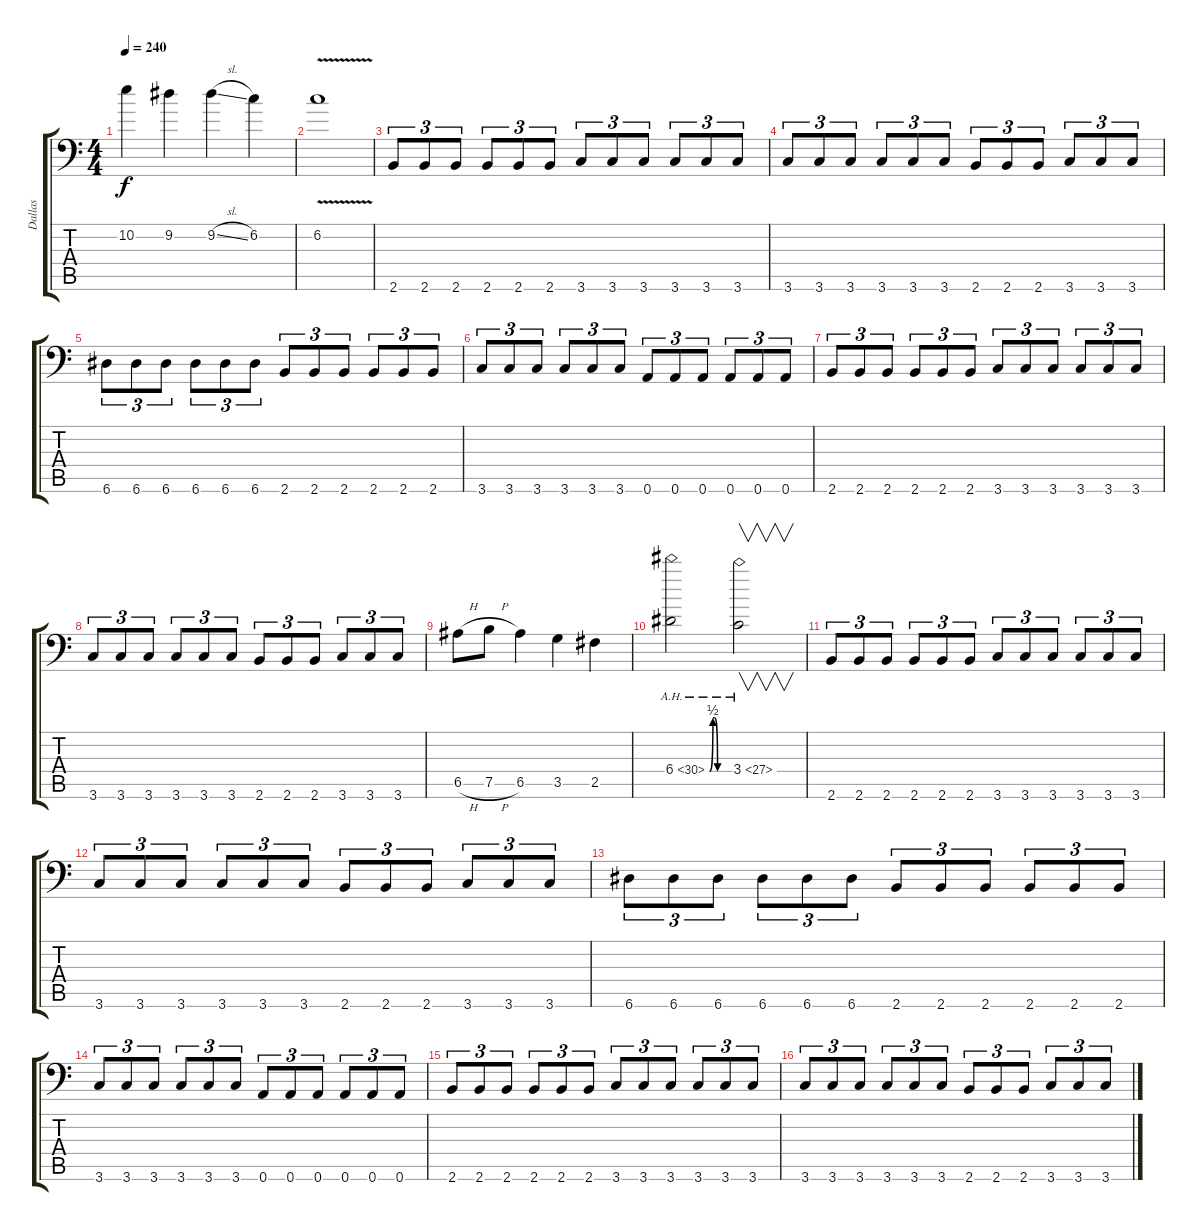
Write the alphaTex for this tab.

\track ("Dallas" "Dallas") {instrument distortionguitar}
\staff {score tabs}
\tuning (B3 Gb3 D3 A2 E2 A1) {hide}
\ts (4 4)
\tempo 240
\clef f4
\ks c
10.2.4{dy f} 9.2.4 9.2{sl}.4 6.2.4 |
6.2{v}.1 |
2.6.8{tu (3 2)} 2.6.8{tu (3 2)} 2.6.8{tu (3 2)} 2.6.8{tu (3 2)} 2.6.8{tu (3 2)} 2.6.8{tu (3 2)} 3.6.8{tu (3 2)} 3.6.8{tu (3 2)} 3.6.8{tu (3 2)} 3.6.8{tu (3 2)} 3.6.8{tu (3 2)} 3.6.8{tu (3 2)} |
3.6.8{tu (3 2)} 3.6.8{tu (3 2)} 3.6.8{tu (3 2)} 3.6.8{tu (3 2)} 3.6.8{tu (3 2)} 3.6.8{tu (3 2)} 2.6.8{tu (3 2)} 2.6.8{tu (3 2)} 2.6.8{tu (3 2)} 3.6.8{tu (3 2)} 3.6.8{tu (3 2)} 3.6.8{tu (3 2)} |
6.6.8{tu (3 2)} 6.6.8{tu (3 2)} 6.6.8{tu (3 2)} 6.6.8{tu (3 2)} 6.6.8{tu (3 2)} 6.6.8{tu (3 2)} 2.6.8{tu (3 2)} 2.6.8{tu (3 2)} 2.6.8{tu (3 2)} 2.6.8{tu (3 2)} 2.6.8{tu (3 2)} 2.6.8{tu (3 2)} |
3.6.8{tu (3 2)} 3.6.8{tu (3 2)} 3.6.8{tu (3 2)} 3.6.8{tu (3 2)} 3.6.8{tu (3 2)} 3.6.8{tu (3 2)} 0.6.8{tu (3 2)} 0.6.8{tu (3 2)} 0.6.8{tu (3 2)} 0.6.8{tu (3 2)} 0.6.8{tu (3 2)} 0.6.8{tu (3 2)} |
2.6.8{tu (3 2)} 2.6.8{tu (3 2)} 2.6.8{tu (3 2)} 2.6.8{tu (3 2)} 2.6.8{tu (3 2)} 2.6.8{tu (3 2)} 3.6.8{tu (3 2)} 3.6.8{tu (3 2)} 3.6.8{tu (3 2)} 3.6.8{tu (3 2)} 3.6.8{tu (3 2)} 3.6.8{tu (3 2)} |
3.6.8{tu (3 2)} 3.6.8{tu (3 2)} 3.6.8{tu (3 2)} 3.6.8{tu (3 2)} 3.6.8{tu (3 2)} 3.6.8{tu (3 2)} 2.6.8{tu (3 2)} 2.6.8{tu (3 2)} 2.6.8{tu (3 2)} 3.6.8{tu (3 2)} 3.6.8{tu (3 2)} 3.6.8{tu (3 2)} |
6.5{h}.8 7.5{h}.8 6.5.4 3.5.4 2.5.4 |
6.4{be (custom 0 0 10 2 15 2 24 0 41 0 60 0) ah 24}.2 3.4{ah 24}.2{v} |
2.6.8{tu (3 2)} 2.6.8{tu (3 2)} 2.6.8{tu (3 2)} 2.6.8{tu (3 2)} 2.6.8{tu (3 2)} 2.6.8{tu (3 2)} 3.6.8{tu (3 2)} 3.6.8{tu (3 2)} 3.6.8{tu (3 2)} 3.6.8{tu (3 2)} 3.6.8{tu (3 2)} 3.6.8{tu (3 2)} |
3.6.8{tu (3 2)} 3.6.8{tu (3 2)} 3.6.8{tu (3 2)} 3.6.8{tu (3 2)} 3.6.8{tu (3 2)} 3.6.8{tu (3 2)} 2.6.8{tu (3 2)} 2.6.8{tu (3 2)} 2.6.8{tu (3 2)} 3.6.8{tu (3 2)} 3.6.8{tu (3 2)} 3.6.8{tu (3 2)} |
6.6.8{tu (3 2)} 6.6.8{tu (3 2)} 6.6.8{tu (3 2)} 6.6.8{tu (3 2)} 6.6.8{tu (3 2)} 6.6.8{tu (3 2)} 2.6.8{tu (3 2)} 2.6.8{tu (3 2)} 2.6.8{tu (3 2)} 2.6.8{tu (3 2)} 2.6.8{tu (3 2)} 2.6.8{tu (3 2)} |
3.6.8{tu (3 2)} 3.6.8{tu (3 2)} 3.6.8{tu (3 2)} 3.6.8{tu (3 2)} 3.6.8{tu (3 2)} 3.6.8{tu (3 2)} 0.6.8{tu (3 2)} 0.6.8{tu (3 2)} 0.6.8{tu (3 2)} 0.6.8{tu (3 2)} 0.6.8{tu (3 2)} 0.6.8{tu (3 2)} |
2.6.8{tu (3 2)} 2.6.8{tu (3 2)} 2.6.8{tu (3 2)} 2.6.8{tu (3 2)} 2.6.8{tu (3 2)} 2.6.8{tu (3 2)} 3.6.8{tu (3 2)} 3.6.8{tu (3 2)} 3.6.8{tu (3 2)} 3.6.8{tu (3 2)} 3.6.8{tu (3 2)} 3.6.8{tu (3 2)} |
3.6.8{tu (3 2)} 3.6.8{tu (3 2)} 3.6.8{tu (3 2)} 3.6.8{tu (3 2)} 3.6.8{tu (3 2)} 3.6.8{tu (3 2)} 2.6.8{tu (3 2)} 2.6.8{tu (3 2)} 2.6.8{tu (3 2)} 3.6.8{tu (3 2)} 3.6.8{tu (3 2)} 3.6.8{tu (3 2)}
